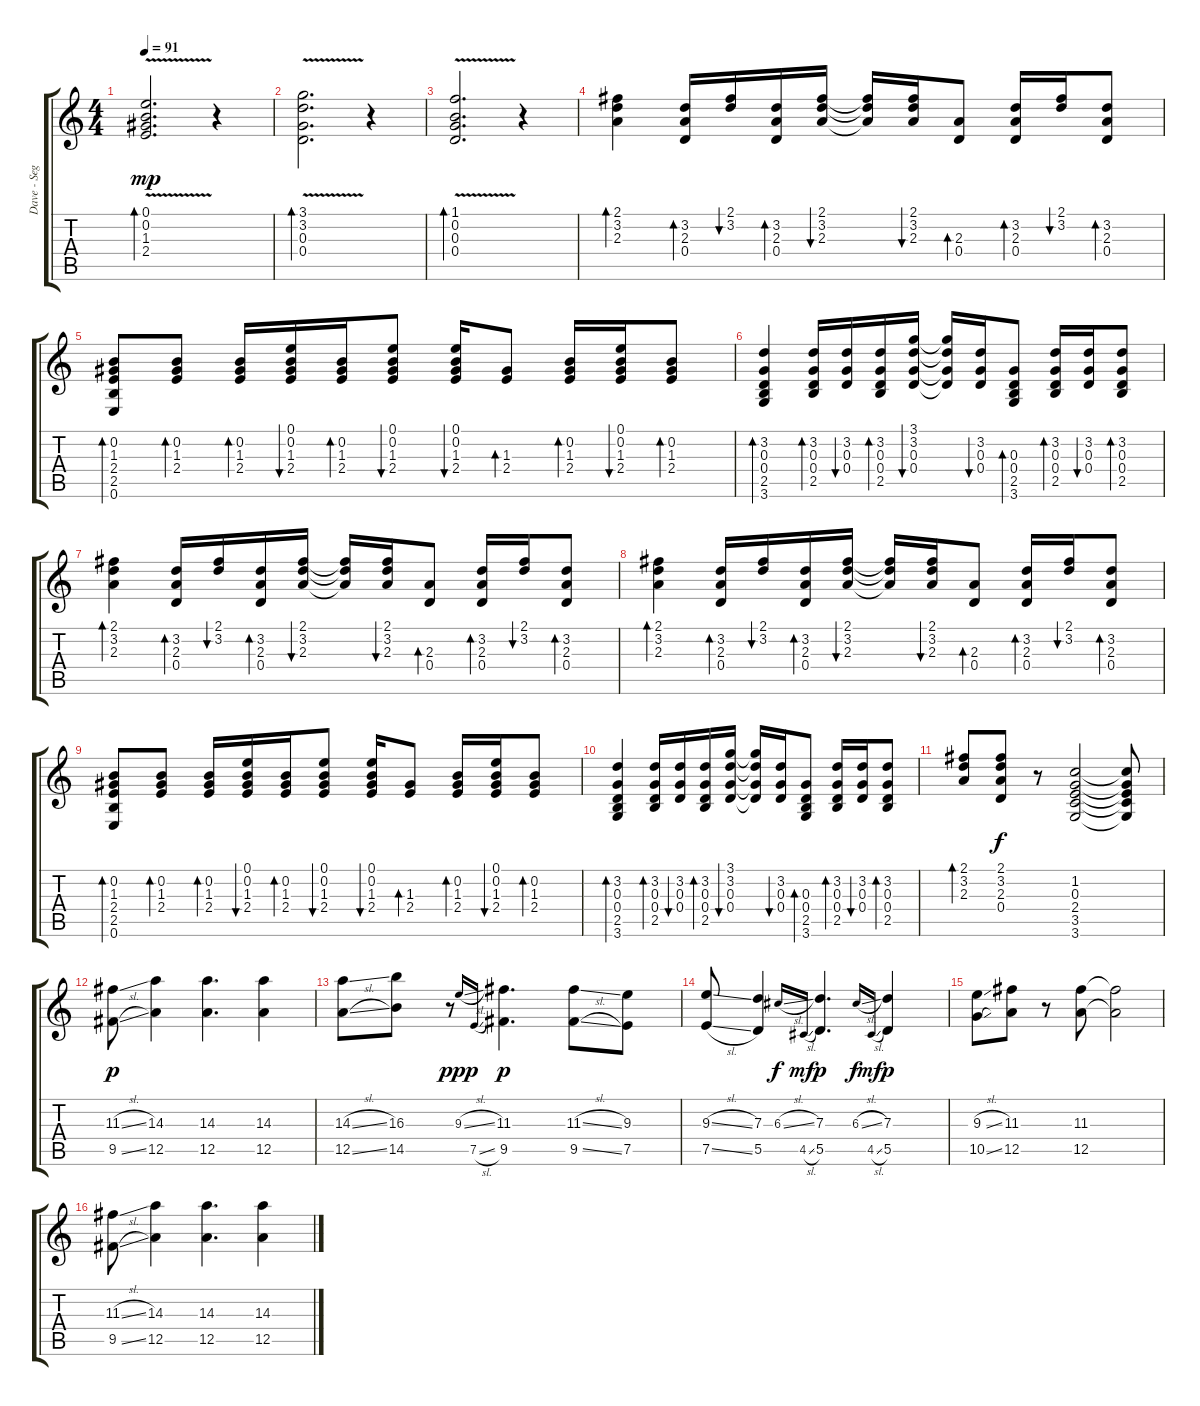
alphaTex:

\track ("Dave - Segunda Guitarra" "Dave - Seg") {instrument electricguitarclean}
\staff {score tabs}
\tuning (E4 B3 G3 D3 A2 E2) {hide}
\ts (4 4)
\tempo 91
\clef g2
\ks c
(0.1{v} 0.2{v} 1.3{v} 2.4{v}).2{d bd 240 dy mp volume 0 instrument electricguitarclean} r.4{volume 15} |
(3.1 3.2{v} 0.3{v} 0.4{v}).2{d bd 240 volume 3} r.4{volume 15} |
(1.1{v} 0.2{v} 0.3{v} 0.4{v}).2{d bd 240 volume 3} r.4{volume 15} |
(2.1 3.2 2.3).4{bd 240 instrument acousticguitarsteel} (3.2 2.3 0.4).16{bd 60} (2.1 3.2).16{bu 60} (3.2 2.3 0.4).16{bd 60} (2.1 3.2 2.3).16{bu 60} (2.1{t} 3.2{t} 2.3{t}).16 (2.1 3.2 2.3).16{bu 60} (2.3 0.4).8{bd 60} (3.2 2.3 0.4).16{bd 60} (2.1 3.2).16{bu 60} (3.2 2.3 0.4).8{bd 60} |
(0.2 1.3 2.4 2.5 0.6).8{bd 60} (0.2 1.3 2.4).8{bd 60} (0.2 1.3 2.4).16{bd 60} (0.1 0.2 1.3 2.4).16{bu 60} (0.2 1.3 2.4).16{bd 60} (0.1 0.2 1.3 2.4).8{bu 60} (0.1 0.2 1.3 2.4).16{bu 60} (1.3 2.4).8{bd 60} (0.2 1.3 2.4).16{bd 60} (0.1 0.2 1.3 2.4).16{bu 60} (0.2 1.3 2.4).8{bd 60} |
(3.2 0.3 0.4 2.5 3.6).4{bd 60} (3.2 0.3 0.4 2.5).16{bd 60} (3.2 0.3 0.4).16{bu 60} (3.2 0.3 0.4 2.5).16{bd 60} (3.1 3.2 0.3 0.4).16{bu 60} (3.1{t} 3.2{t} 0.3{t} 0.4{t}).16 (3.2 0.3 0.4).16{bu 60} (0.3 0.4 2.5 3.6).8{bd 60} (3.2 0.3 0.4 2.5).16{bd 60} (3.2 0.3 0.4).16{bu 60} (3.2 0.3 0.4 2.5).8{bd 60} |
(2.1 3.2 2.3).4{bd 240} (3.2 2.3 0.4).16{bd 60} (2.1 3.2).16{bu 60} (3.2 2.3 0.4).16{bd 60} (2.1 3.2 2.3).16{bu 60} (2.1{t} 3.2{t} 2.3{t}).16 (2.1 3.2 2.3).16{bu 60} (2.3 0.4).8{bd 60} (3.2 2.3 0.4).16{bd 60} (2.1 3.2).16{bu 60} (3.2 2.3 0.4).8{bd 60} |
(2.1 3.2 2.3).4{bd 240} (3.2 2.3 0.4).16{bd 60} (2.1 3.2).16{bu 60} (3.2 2.3 0.4).16{bd 60} (2.1 3.2 2.3).16{bu 60} (2.1{t} 3.2{t} 2.3{t}).16 (2.1 3.2 2.3).16{bu 60} (2.3 0.4).8{bd 60} (3.2 2.3 0.4).16{bd 60} (2.1 3.2).16{bu 60} (3.2 2.3 0.4).8{bd 60} |
(0.2 1.3 2.4 2.5 0.6).8{bd 60} (0.2 1.3 2.4).8{bd 60} (0.2 1.3 2.4).16{bd 60} (0.1 0.2 1.3 2.4).16{bu 60} (0.2 1.3 2.4).16{bd 60} (0.1 0.2 1.3 2.4).8{bu 60} (0.1 0.2 1.3 2.4).16{bu 60} (1.3 2.4).8{bd 60} (0.2 1.3 2.4).16{bd 60} (0.1 0.2 1.3 2.4).16{bu 60} (0.2 1.3 2.4).8{bd 60} |
(3.2 0.3 0.4 2.5 3.6).4{bd 60} (3.2 0.3 0.4 2.5).16{bd 60} (3.2 0.3 0.4).16{bu 60} (3.2 0.3 0.4 2.5).16{bd 60} (3.1 3.2 0.3 0.4).16{bu 60} (3.1{t} 3.2{t} 0.3{t} 0.4{t}).16 (3.2 0.3 0.4).16{bu 60} (0.3 0.4 2.5 3.6).8{bd 60} (3.2 0.3 0.4 2.5).16{bd 60} (3.2 0.3 0.4).16{bu 60} (3.2 0.3 0.4 2.5).8{bd 60} |
(2.1 3.2 2.3).8{bd 240} (2.1 3.2 2.3 0.4).8{dy f} r.8 (1.2 0.3 2.4 3.5 3.6).2 (1.2{t} 0.3{t} 2.4{t} 3.5{t} 3.6{t}).8 |
(11.3{sl} 9.5{sl}).8{dy p} (14.3 12.5).4 (14.3 12.5).4{d} (14.3 12.5).4 |
(14.3{sl} 12.5{sl}).8 (16.3 14.5).8 r.8 9.3{sl}.16{gr onbeat dy ppp} 7.5{sl}.16{gr onbeat} (11.3 9.5).4{d dy p} (11.3{sl} 9.5{sl}).8 (9.3 7.5).8 |
(9.3{sl} 7.5{sl}).8 (7.3 5.5).4 6.3{sl}.16{gr onbeat dy f} 4.5{sl}.16{gr onbeat dy mf} (7.3 5.5).4{d dy p} 6.3{sl}.16{gr onbeat dy f} 4.5{sl}.16{gr onbeat dy mf} (7.3 5.5).4{dy p} |
(9.3{sl} 10.5{sl}).8 (11.3 12.5).8 r.8 (11.3 12.5).8 (11.3{t} 12.5{t}).2 |
(11.3{sl} 9.5{sl}).8 (14.3 12.5).4 (14.3 12.5).4{d} (14.3 12.5).4
